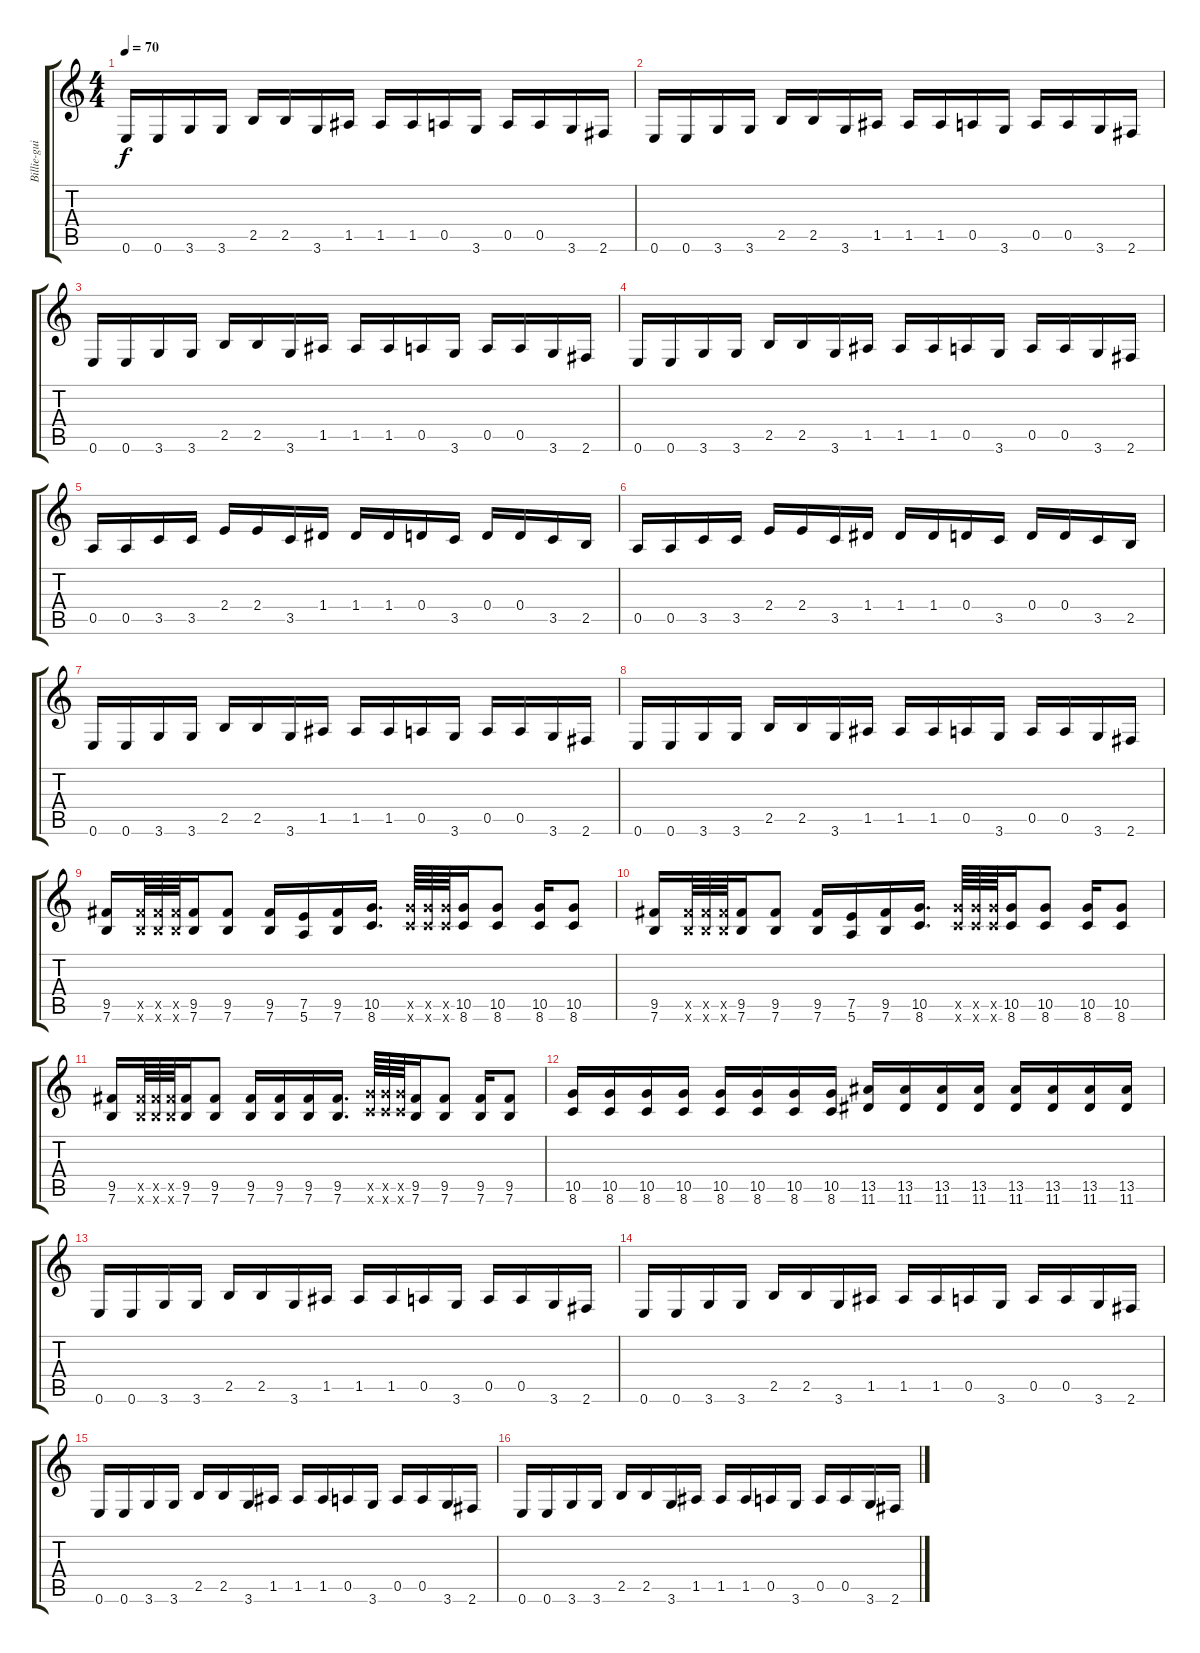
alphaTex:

\track ("Billie-guitar2" "Billie-gui") {instrument distortionguitar}
\staff {score tabs}
\tuning (E4 B3 G3 D3 A2 E2) {hide}
\ts (4 4)
\tempo 70
\clef g2
\ks c
0.6.16{dy f} 0.6.16 3.6.16 3.6.16 2.5.16 2.5.16 3.6.16 1.5.16 1.5.16 1.5.16 0.5.16 3.6.16 0.5.16 0.5.16 3.6.16 2.6.16 |
0.6.16 0.6.16 3.6.16 3.6.16 2.5.16 2.5.16 3.6.16 1.5.16 1.5.16 1.5.16 0.5.16 3.6.16 0.5.16 0.5.16 3.6.16 2.6.16 |
0.6.16 0.6.16 3.6.16 3.6.16 2.5.16 2.5.16 3.6.16 1.5.16 1.5.16 1.5.16 0.5.16 3.6.16 0.5.16 0.5.16 3.6.16 2.6.16 |
0.6.16 0.6.16 3.6.16 3.6.16 2.5.16 2.5.16 3.6.16 1.5.16 1.5.16 1.5.16 0.5.16 3.6.16 0.5.16 0.5.16 3.6.16 2.6.16 |
0.5.16 0.5.16 3.5.16 3.5.16 2.4.16 2.4.16 3.5.16 1.4.16 1.4.16 1.4.16 0.4.16 3.5.16 0.4.16 0.4.16 3.5.16 2.5.16 |
0.5.16 0.5.16 3.5.16 3.5.16 2.4.16 2.4.16 3.5.16 1.4.16 1.4.16 1.4.16 0.4.16 3.5.16 0.4.16 0.4.16 3.5.16 2.5.16 |
0.6.16 0.6.16 3.6.16 3.6.16 2.5.16 2.5.16 3.6.16 1.5.16 1.5.16 1.5.16 0.5.16 3.6.16 0.5.16 0.5.16 3.6.16 2.6.16 |
0.6.16 0.6.16 3.6.16 3.6.16 2.5.16 2.5.16 3.6.16 1.5.16 1.5.16 1.5.16 0.5.16 3.6.16 0.5.16 0.5.16 3.6.16 2.6.16 |
(9.5 7.6).16 (9.5{x} 7.6{x}).64 (9.5{x} 7.6{x}).64 (9.5{x} 7.6{x}).64 (9.5 7.6).16 (9.5 7.6).8 (9.5 7.6).16 (7.5 5.6).16 (9.5 7.6).16 (10.5 8.6).16{d} (10.5{x} 8.6{x}).64 (10.5{x} 8.6{x}).64 (10.5{x} 8.6{x}).64 (10.5 8.6).16 (10.5 8.6).8 (10.5 8.6).16 (10.5 8.6).8 |
(9.5 7.6).16 (9.5{x} 7.6{x}).64 (9.5{x} 7.6{x}).64 (9.5{x} 7.6{x}).64 (9.5 7.6).16 (9.5 7.6).8 (9.5 7.6).16 (7.5 5.6).16 (9.5 7.6).16 (10.5 8.6).16{d} (10.5{x} 8.6{x}).64 (10.5{x} 8.6{x}).64 (10.5{x} 8.6{x}).64 (10.5 8.6).16 (10.5 8.6).8 (10.5 8.6).16 (10.5 8.6).8 |
(9.5 7.6).16 (9.5{x} 7.6{x}).64 (9.5{x} 7.6{x}).64 (9.5{x} 7.6{x}).64 (9.5 7.6).16 (9.5 7.6).8 (9.5 7.6).16 (9.5 7.6).16 (9.5 7.6).16 (9.5 7.6).16{d} (10.5{x} 8.6{x}).64 (10.5{x} 8.6{x}).64 (10.5{x} 8.6{x}).64 (9.5 7.6).16 (9.5 7.6).8 (9.5 7.6).16 (9.5 7.6).8 |
(10.5 8.6).16 (10.5 8.6).16 (10.5 8.6).16 (10.5 8.6).16 (10.5 8.6).16 (10.5 8.6).16 (10.5 8.6).16 (10.5 8.6).16 (13.5 11.6).16 (13.5 11.6).16 (13.5 11.6).16 (13.5 11.6).16 (13.5 11.6).16 (13.5 11.6).16 (13.5 11.6).16 (13.5 11.6).16 |
0.6.16 0.6.16 3.6.16 3.6.16 2.5.16 2.5.16 3.6.16 1.5.16 1.5.16 1.5.16 0.5.16 3.6.16 0.5.16 0.5.16 3.6.16 2.6.16 |
0.6.16 0.6.16 3.6.16 3.6.16 2.5.16 2.5.16 3.6.16 1.5.16 1.5.16 1.5.16 0.5.16 3.6.16 0.5.16 0.5.16 3.6.16 2.6.16 |
0.6.16 0.6.16 3.6.16 3.6.16 2.5.16 2.5.16 3.6.16 1.5.16 1.5.16 1.5.16 0.5.16 3.6.16 0.5.16 0.5.16 3.6.16 2.6.16 |
0.6.16 0.6.16 3.6.16 3.6.16 2.5.16 2.5.16 3.6.16 1.5.16 1.5.16 1.5.16 0.5.16 3.6.16 0.5.16 0.5.16 3.6.16 2.6.16
